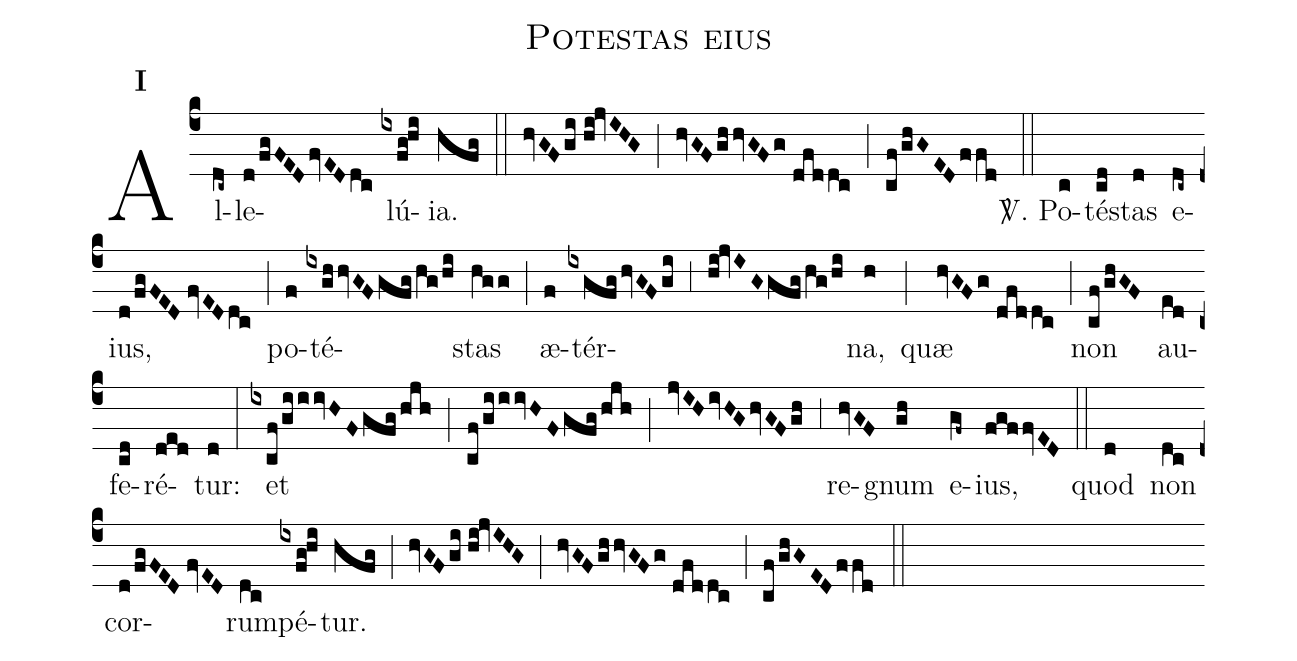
name:Potestas eius;
mode:I;
office-part:Alleluia;
%%
(c4) Al(dc~)le(d/fgFED/fvED/dc)lú(ixfg!hi)ia.(hfg) (::) (hvGF/gi//hi!jvIHG) (;) (hvGF/ghhvGFg//dfddc) (;) (cf/ghGED/ffd) (::) <sp>V/</sp>. Po(c)té(cd)stas(d) e(dc~)ius,(d/fgFED//fvED/dc) (;) po(f)té(ixghhvGF/gfg/hg/hi)stas(hgg) (;) æ(f)tér(ixgfg/hvGF/gi)(,3)(hi!jvIG/gfg/hg/hi)na,(h) (;) quæ(hvGFg//dfddc) (;) non(cf/ghGF) au(ed)fe(cd)ré(ded)tur:(d) (:) et(ixcf/giiivHF/gfg/hjh) (;) (cf/giiivHF/gfg/hjh) (;) (jvIH/ivHG/hvGF/gh) (,3) re(hvGF)gnum(gh) e(gf~)ius,(fgffvED) (::) quod(d) non(dc) cor(d/fgFED//fvED)rum(dc)pé(ixfg!hi)tur.(hfg) (;) (hvGF/gi//hi!jvIHG) (;) (hvGF/ghhvGFg//dfddc) (;) (cf/ghGED/ffd) (::)
